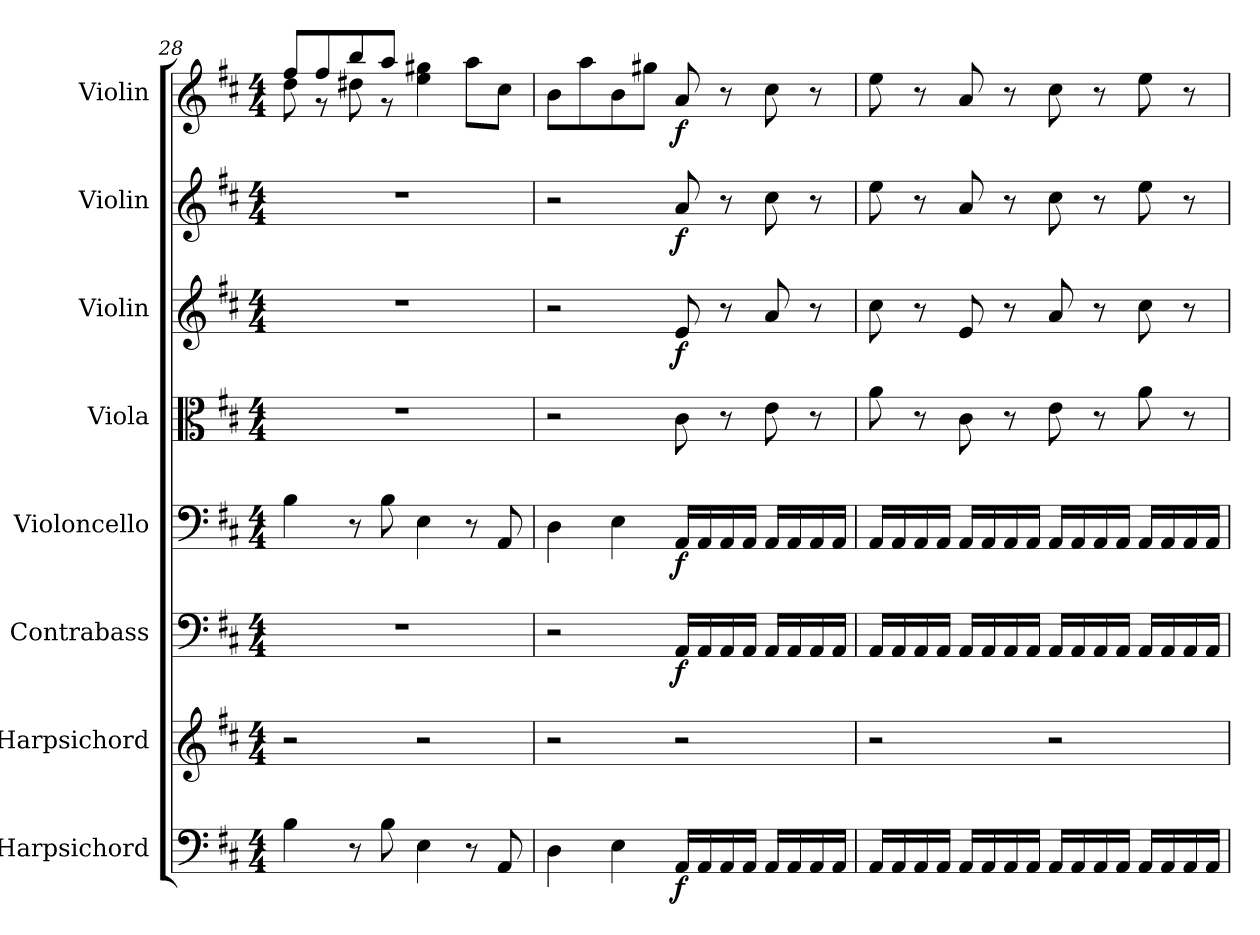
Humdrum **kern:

**kern	**dynam	**kern	**kern	**dynam	**kern	**dynam	**kern	**kern	**dynam	**kern	**dynam	**kern	**dynam
*part8	*part8	*part7	*part6	*part6	*part5	*part5	*part4	*part3	*part3	*part2	*part2	*part1	*part1
*staff8	*staff8	*staff7	*staff6	*staff6	*staff5	*staff5	*staff4	*staff3	*staff3	*staff2	*staff2	*staff1	*staff1
*I"Harpsichord	*	*I"Harpsichord	*I"Contrabass	*	*I"Violoncello	*	*I"Viola	*I"Violin	*	*I"Violin	*	*I"Violin	*
*I'Hpschd	*	*I'Hpschd	*I'Cb	*	*I'Vc	*	*I'Vla	*I'Vln	*	*I'Vln	*	*I'Vln	*
*clefF4	*	*clefG2	*clefF4	*	*clefF4	*	*clefC3	*clefG2	*	*clefG2	*	*clefG2	*
*k[f#c#]	*	*k[f#c#]	*k[f#c#]	*	*k[f#c#]	*	*k[f#c#]	*k[f#c#]	*	*k[f#c#]	*	*k[f#c#]	*
*M4/4	*	*M4/4	*M4/4	*	*M4/4	*	*M4/4	*M4/4	*	*M4/4	*	*M4/4	*
=28	=28	=28	=28	=28	=28	=28	=28	=28	=28	=28	=28	=28	=28
*	*	*	*	*	*	*	*	*	*	*	*	*^	*
4B\	.	2r	1r	.	4B\	.	1r	1r	.	1r	.	8ff#/L	8dd\	.
.	.	.	.	.	.	.	.	.	.	.	.	8ff#/	8r	.
8r	.	.	.	.	8r	.	.	.	.	.	.	8bb/	8dd#X\	.
8B\	.	.	.	.	8B\	.	.	.	.	.	.	8aa/J	8r	.
4E\	.	2r	.	.	4E\	.	.	.	.	.	.	2ryy	4ee\ 4gg#X\	.
8r	.	.	.	.	8r	.	.	.	.	.	.	.	8aa\L	.
8AA/	.	.	.	.	8AA/	.	.	.	.	.	.	.	8cc#\J	.
*	*	*	*	*	*	*	*	*	*	*	*	*v	*v	*
=29	=29	=29	=29	=29	=29	=29	=29	=29	=29	=29	=29	=29	=29
4D\	.	2r	2r	.	4D\	.	2r	2r	.	2r	.	8b\L	.
.	.	.	.	.	.	.	.	.	.	.	.	8aa\	.
4E\	.	.	.	.	4E\	.	.	.	.	.	.	8b\	.
.	.	.	.	.	.	.	.	.	.	.	.	8gg#X\J	.
16AA/LL	f	2r	16AA/LL	f	16AA/LL	f	8c#\	8e/	f	8a/	f	8a/	f
16AA/	.	.	16AA/	.	16AA/	.	.	.	.	.	.	.	.
16AA/	.	.	16AA/	.	16AA/	.	8r	8r	.	8r	.	8r	.
16AA/JJ	.	.	16AA/JJ	.	16AA/JJ	.	.	.	.	.	.	.	.
16AA/LL	.	.	16AA/LL	.	16AA/LL	.	8e\	8a/	.	8cc#\	.	8cc#\	.
16AA/	.	.	16AA/	.	16AA/	.	.	.	.	.	.	.	.
16AA/	.	.	16AA/	.	16AA/	.	8r	8r	.	8r	.	8r	.
16AA/JJ	.	.	16AA/JJ	.	16AA/JJ	.	.	.	.	.	.	.	.
=30	=30	=30	=30	=30	=30	=30	=30	=30	=30	=30	=30	=30	=30
16AA/LL	.	2r	16AA/LL	.	16AA/LL	.	8a\	8cc#\	.	8ee\	.	8ee\	.
16AA/	.	.	16AA/	.	16AA/	.	.	.	.	.	.	.	.
16AA/	.	.	16AA/	.	16AA/	.	8r	8r	.	8r	.	8r	.
16AA/JJ	.	.	16AA/JJ	.	16AA/JJ	.	.	.	.	.	.	.	.
16AA/LL	.	.	16AA/LL	.	16AA/LL	.	8c#\	8e/	.	8a/	.	8a/	.
16AA/	.	.	16AA/	.	16AA/	.	.	.	.	.	.	.	.
16AA/	.	.	16AA/	.	16AA/	.	8r	8r	.	8r	.	8r	.
16AA/JJ	.	.	16AA/JJ	.	16AA/JJ	.	.	.	.	.	.	.	.
16AA/LL	.	2r	16AA/LL	.	16AA/LL	.	8e\	8a/	.	8cc#\	.	8cc#\	.
16AA/	.	.	16AA/	.	16AA/	.	.	.	.	.	.	.	.
16AA/	.	.	16AA/	.	16AA/	.	8r	8r	.	8r	.	8r	.
16AA/JJ	.	.	16AA/JJ	.	16AA/JJ	.	.	.	.	.	.	.	.
16AA/LL	.	.	16AA/LL	.	16AA/LL	.	8a\	8cc#\	.	8ee\	.	8ee\	.
16AA/	.	.	16AA/	.	16AA/	.	.	.	.	.	.	.	.
16AA/	.	.	16AA/	.	16AA/	.	8r	8r	.	8r	.	8r	.
16AA/JJ	.	.	16AA/JJ	.	16AA/JJ	.	.	.	.	.	.	.	.
=	=	=	=	=	=	=	=	=	=	=	=	=	=
*-	*-	*-	*-	*-	*-	*-	*-	*-	*-	*-	*-	*-	*-
